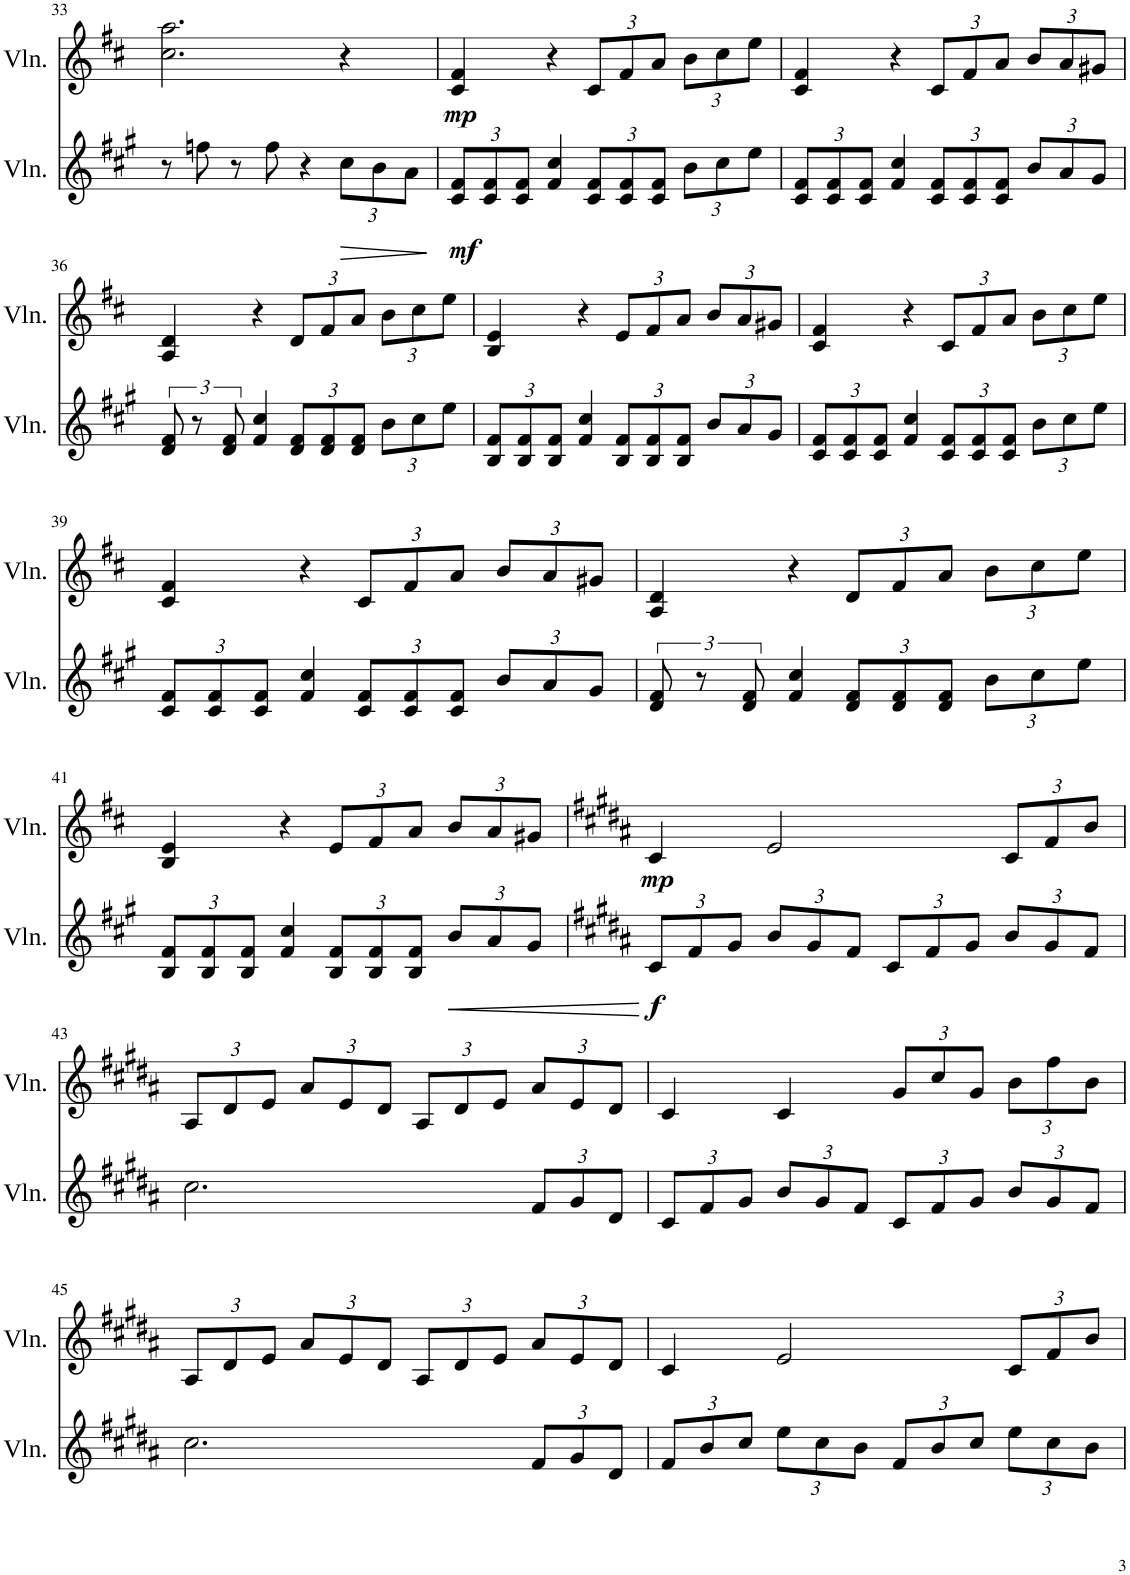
**kern	**dynam	**kern	**dynam
*part2	*part2	*part1	*part1
*staff2	*staff2	*staff1	*staff1
*I"Violin	*	*I"Violin	*
*I'Vln.	*	*I'Vln.	*
!!LO:PB:g=z
*clefG2	*	*clefG2	*
*k[f#c#g#]	*	*k[f#c#]	*
*M4/4	*	*M4/4	*
=33	=33	=33	=33
8r	.	2.cc#\ 2.aa\	.
8ffn\	.	.	.
8r	.	.	.
8ff\	.	.	.
4r	.	.	.
*Xbrackettup	*	*	*
!	!LO:HP:b	!	!
12cc#\L	>	4r	.
12b\	.	.	.
12a\J	.	.	.
.	]	.	.
=34	=34	=34	=34
!	!LO:DY:b	!	!LO:DY:b
12c#/ 12f#/L	mf	4c#/ 4f#/	mp
12c#/ 12f#/	.	.	.
12c#/ 12f#/J	.	.	.
4f#/ 4cc#/	.	4r	.
*	*	*Xbrackettup	*
12c#/ 12f#/L	.	12c#/L	.
12c#/ 12f#/	.	12f#/	.
12c#/ 12f#/J	.	12a/J	.
12b\L	.	12b\L	.
12cc#\	.	12cc#\	.
12ee\J	.	12ee\J	.
=35	=35	=35	=35
12c#/ 12f#/L	.	4c#/ 4f#/	.
12c#/ 12f#/	.	.	.
12c#/ 12f#/J	.	.	.
4f#/ 4cc#/	.	4r	.
12c#/ 12f#/L	.	12c#/L	.
12c#/ 12f#/	.	12f#/	.
12c#/ 12f#/J	.	12a/J	.
12b/L	.	12b/L	.
12a/	.	12a/	.
12g#/J	.	12g#X/J	.
!!LO:LB:g=z
=36	=36	=36	=36
*brackettup	*	*	*
12d/ 12f#/	.	4A/ 4d/	.
12r	.	.	.
12d/ 12f#/	.	.	.
4f#/ 4cc#/	.	4r	.
*Xbrackettup	*	*	*
12d/ 12f#/L	.	12d/L	.
12d/ 12f#/	.	12f#/	.
12d/ 12f#/J	.	12a/J	.
12b\L	.	12b\L	.
12cc#\	.	12cc#\	.
12ee\J	.	12ee\J	.
=37	=37	=37	=37
12B/ 12f#/L	.	4B/ 4e/	.
12B/ 12f#/	.	.	.
12B/ 12f#/J	.	.	.
4f#/ 4cc#/	.	4r	.
12B/ 12f#/L	.	12e/L	.
12B/ 12f#/	.	12f#/	.
12B/ 12f#/J	.	12a/J	.
12b/L	.	12b/L	.
12a/	.	12a/	.
12g#/J	.	12g#X/J	.
=38	=38	=38	=38
12c#/ 12f#/L	.	4c#/ 4f#/	.
12c#/ 12f#/	.	.	.
12c#/ 12f#/J	.	.	.
4f#/ 4cc#/	.	4r	.
12c#/ 12f#/L	.	12c#/L	.
12c#/ 12f#/	.	12f#/	.
12c#/ 12f#/J	.	12a/J	.
12b\L	.	12b\L	.
12cc#\	.	12cc#\	.
12ee\J	.	12ee\J	.
!!LO:LB:g=z
=39	=39	=39	=39
12c#/ 12f#/L	.	4c#/ 4f#/	.
12c#/ 12f#/	.	.	.
12c#/ 12f#/J	.	.	.
4f#/ 4cc#/	.	4r	.
12c#/ 12f#/L	.	12c#/L	.
12c#/ 12f#/	.	12f#/	.
12c#/ 12f#/J	.	12a/J	.
12b/L	.	12b/L	.
12a/	.	12a/	.
12g#/J	.	12g#X/J	.
=40	=40	=40	=40
*brackettup	*	*	*
12d/ 12f#/	.	4A/ 4d/	.
12r	.	.	.
12d/ 12f#/	.	.	.
4f#/ 4cc#/	.	4r	.
*Xbrackettup	*	*	*
12d/ 12f#/L	.	12d/L	.
12d/ 12f#/	.	12f#/	.
12d/ 12f#/J	.	12a/J	.
12b\L	.	12b\L	.
12cc#\	.	12cc#\	.
12ee\J	.	12ee\J	.
!!LO:LB:g=z
=41	=41	=41	=41
12B/ 12f#/L	.	4B/ 4e/	.
12B/ 12f#/	.	.	.
12B/ 12f#/J	.	.	.
4f#/ 4cc#/	.	4r	.
12B/ 12f#/L	.	12e/L	.
12B/ 12f#/	.	12f#/	.
12B/ 12f#/J	.	12a/J	.
!	!LO:HP:b	!	!
12b/L	<	12b/L	.
12a/	.	12a/	.
12g#/J	.	12g#X/J	.
.	[	.	.
=42	=42	=42	=42
*k[f#c#g#d#a#]	*	*k[f#c#g#d#a#]	*
!	!LO:DY:b	!	!LO:DY:b
12c#/L	f	4c#/	mp
12f#/	.	.	.
12g#/J	.	.	.
12b/L	.	2e/	.
12g#/	.	.	.
12f#/J	.	.	.
12c#/L	.	.	.
12f#/	.	.	.
12g#/J	.	.	.
12b/L	.	12c#/L	.
12g#/	.	12f#/	.
12f#/J	.	12b/J	.
!!LO:LB:g=z
=43	=43	=43	=43
2.cc#\	.	12A#/L	.
.	.	12d#/	.
.	.	12e/J	.
.	.	12a#/L	.
.	.	12e/	.
.	.	12d#/J	.
.	.	12A#/L	.
.	.	12d#/	.
.	.	12e/J	.
12f#/L	.	12a#/L	.
12g#/	.	12e/	.
12d#/J	.	12d#/J	.
=44	=44	=44	=44
12c#/L	.	4c#/	.
12f#/	.	.	.
12g#/J	.	.	.
12b/L	.	4c#/	.
12g#/	.	.	.
12f#/J	.	.	.
12c#/L	.	12g#/L	.
12f#/	.	12cc#/	.
12g#/J	.	12g#/J	.
12b/L	.	12b\L	.
12g#/	.	12ff#\	.
12f#/J	.	12b\J	.
!!LO:LB:g=z
=45	=45	=45	=45
2.cc#\	.	12A#/L	.
.	.	12d#/	.
.	.	12e/J	.
.	.	12a#/L	.
.	.	12e/	.
.	.	12d#/J	.
.	.	12A#/L	.
.	.	12d#/	.
.	.	12e/J	.
12f#/L	.	12a#/L	.
12g#/	.	12e/	.
12d#/J	.	12d#/J	.
=46	=46	=46	=46
12f#/L	.	4c#/	.
12b/	.	.	.
12cc#/J	.	.	.
12ee\L	.	2e/	.
12cc#\	.	.	.
12b\J	.	.	.
12f#/L	.	.	.
12b/	.	.	.
12cc#/J	.	.	.
12ee\L	.	12c#/L	.
12cc#\	.	12f#/	.
12b\J	.	12b/J	.
=	=	=	=
*-	*-	*-	*-
